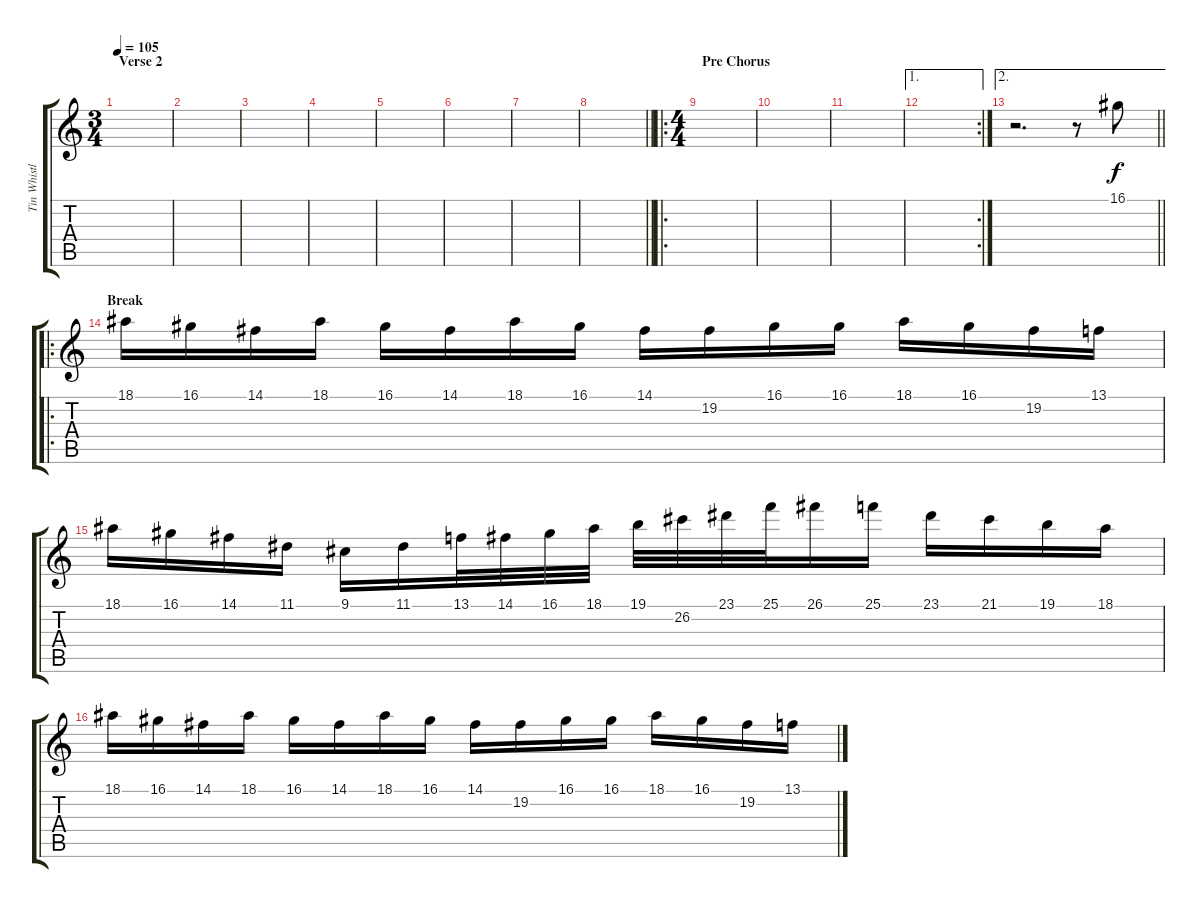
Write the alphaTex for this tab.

\track ("Tin Whistle" "Tin Whistl") {instrument whistle}
\staff {score tabs}
\tuning (E4 B3 G3 D3 A2 E2) {hide}
\ts (3 4)
\section ("" "Verse 2")
\tempo 105
\clef g2
\ks c
|
|
|
|
|
|
|
\barLineRight lightlight
|
\ro
\ts (4 4)
\section ("" "Pre Chorus")
|
|
|
\ae 1
\rc 2
|
\ae 2
\barLineRight lightlight
r.2{d} r.8 16.1.8 |
\ro
\section ("" "Break")
18.1.16 16.1.16 14.1.16 18.1.16 16.1.16 14.1.16 18.1.16 16.1.16 14.1.16 19.2.16 16.1.16 16.1.16 18.1.16 16.1.16 19.2.16 13.1.16 |
18.1.16 16.1.16 14.1.16 11.1.16 9.1.16 11.1.16 13.1.32 14.1.32 16.1.32 18.1.32 19.1.32 26.2.32 23.1.32 25.1.32 26.1.16 25.1.16 23.1.16 21.1.16 19.1.16 18.1.16 |
18.1.16 16.1.16 14.1.16 18.1.16 16.1.16 14.1.16 18.1.16 16.1.16 14.1.16 19.2.16 16.1.16 16.1.16 18.1.16 16.1.16 19.2.16 13.1.16
